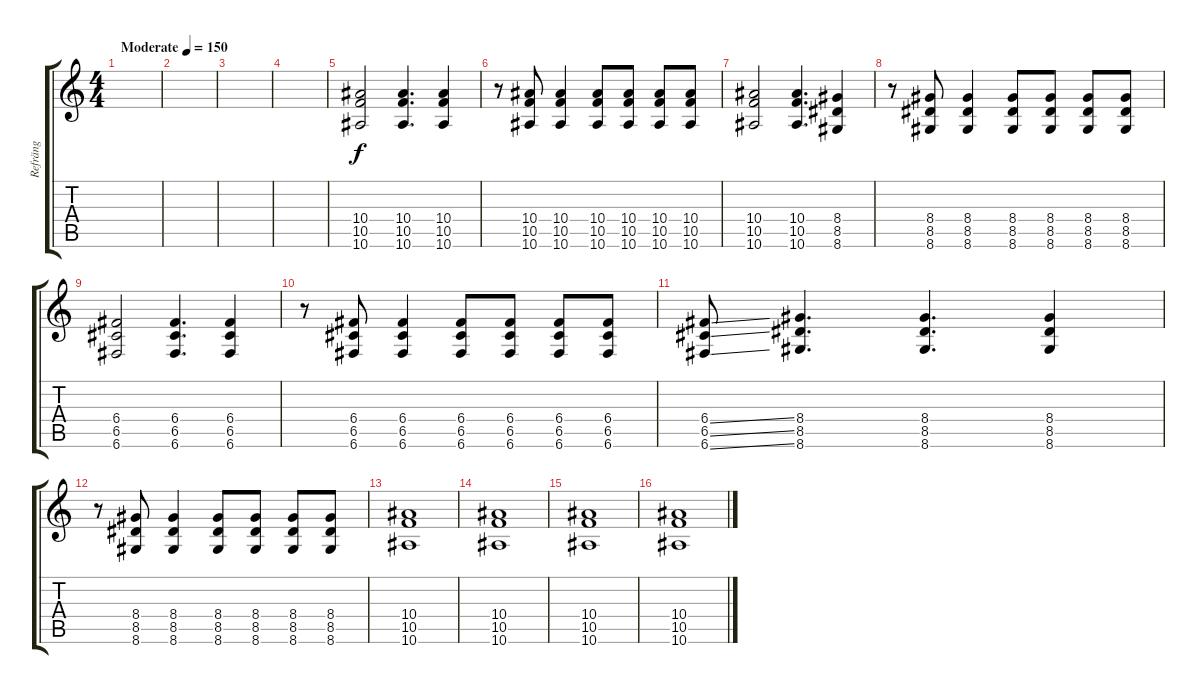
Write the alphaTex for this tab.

\track ("Refräng" "Refräng") {instrument distortionguitar}
\staff {score tabs}
\tuning (D4 A3 F3 C3 G2 C2) {hide}
\ts (4 4)
\tempo (150 "Moderate")
\clef g2
\ks c
|
|
|
|
(10.4 10.5 10.6).2 (10.4 10.5 10.6).4{d} (10.4 10.5 10.6).4 |
r.8 (10.4 10.5 10.6).8 (10.4 10.5 10.6).4 (10.4 10.5 10.6).8 (10.4 10.5 10.6).8 (10.4 10.5 10.6).8 (10.4 10.5 10.6).8 |
(10.4 10.5 10.6).2 (10.4 10.5 10.6).4{d} (8.4 8.5 8.6).4 |
r.8 (8.4 8.5 8.6).8 (8.4 8.5 8.6).4 (8.4 8.5 8.6).8 (8.4 8.5 8.6).8 (8.4 8.5 8.6).8 (8.4 8.5 8.6).8 |
(6.4 6.5 6.6).2 (6.4 6.5 6.6).4{d} (6.4 6.5 6.6).4 |
r.8 (6.4 6.5 6.6).8 (6.4 6.5 6.6).4 (6.4 6.5 6.6).8 (6.4 6.5 6.6).8 (6.4 6.5 6.6).8 (6.4 6.5 6.6).8 |
(6.4{ss} 6.5{ss} 6.6{ss}).8 (8.4 8.5 8.6).4{d} (8.4 8.5 8.6).4{d} (8.4 8.5 8.6).4 |
r.8 (8.4 8.5 8.6).8 (8.4 8.5 8.6).4 (8.4 8.5 8.6).8 (8.4 8.5 8.6).8 (8.4 8.5 8.6).8 (8.4 8.5 8.6).8 |
(10.4 10.5 10.6).1 |
(10.4 10.5 10.6).1 |
(10.4 10.5 10.6).1 |
(10.4 10.5 10.6).1
